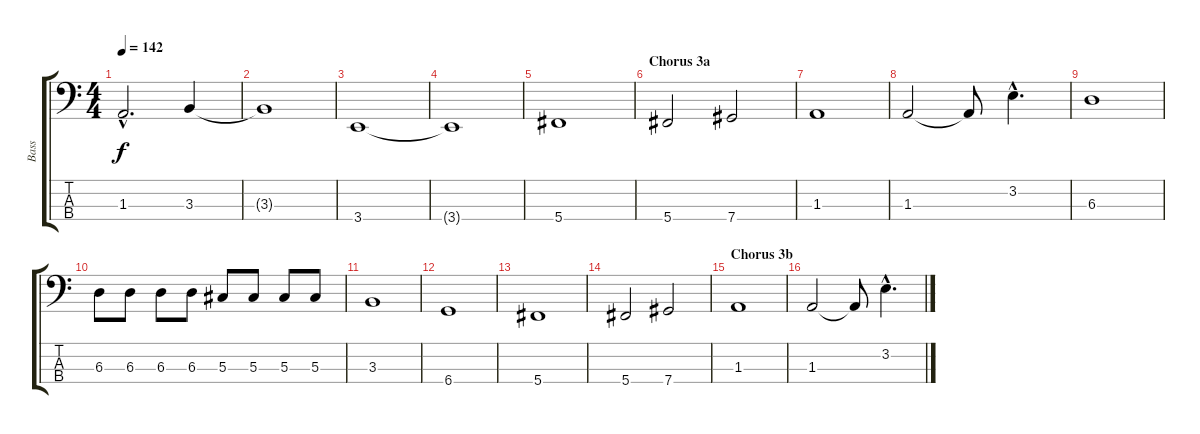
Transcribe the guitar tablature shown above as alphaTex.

\track ("Bass" "Bass") {instrument electricbassfinger}
\staff {score tabs}
\tuning (Gb2 Db2 Ab1 Db1) {hide}
\ts (4 4)
\tempo 142
\clef f4
\ks c
1.3{hac}.2{d dy f} 3.3.4 |
3.3{t}.1 |
3.4.1 |
3.4{t}.1 |
5.4.1 |
\section ("" "Chorus 3a")
5.4.2 7.4.2 |
1.3.1 |
1.3.2 1.3{t}.8 3.2{hac}.4{d} |
6.3.1 |
6.3.8 6.3.8 6.3.8 6.3.8 5.3.8 5.3.8 5.3.8 5.3.8 |
3.3.1 |
6.4.1 |
5.4.1 |
5.4.2 7.4.2 |
\section ("" "Chorus 3b")
1.3.1 |
1.3.2 1.3{t}.8 3.2{hac}.4{d}
